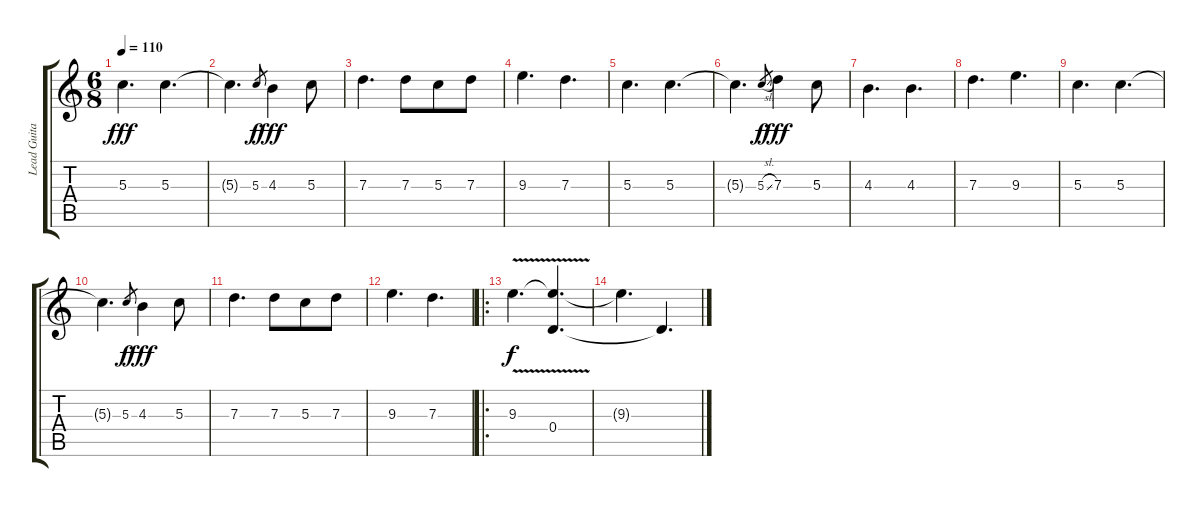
\track ("Lead Guitar" "Lead Guita") {instrument overdrivenguitar}
\staff {score tabs}
\tuning (E4 B3 G3 D3 A2 E2) {hide}
\ts (6 8)
\tempo 110
\clef g2
\ks c
5.3.4{d dy fff} 5.3.4{d} |
5.3{t}.4{d} 5.3.8{gr dy f} 4.3.4{dy fff} 5.3.8 |
7.3.4{d} 7.3.8 5.3.8 7.3.8 |
9.3.4{d} 7.3.4{d} |
5.3.4{d} 5.3.4{d} |
5.3{t}.4{d} 5.3{sl}.8{gr dy f} 7.3.4{dy fff} 5.3.8 |
4.3.4{d} 4.3.4{d} |
7.3.4{d} 9.3.4{d} |
5.3.4{d} 5.3.4{d} |
5.3{t}.4{d} 5.3.8{gr dy f} 4.3.4{dy fff} 5.3.8 |
7.3.4{d} 7.3.8 5.3.8 7.3.8 |
9.3.4{d} 7.3.4{d} |
\ro
9.3{v}.4{d dy f} (9.3{t} 0.4).4{d} |
9.3{t}.4{d} 0.4{t}.4{d}
